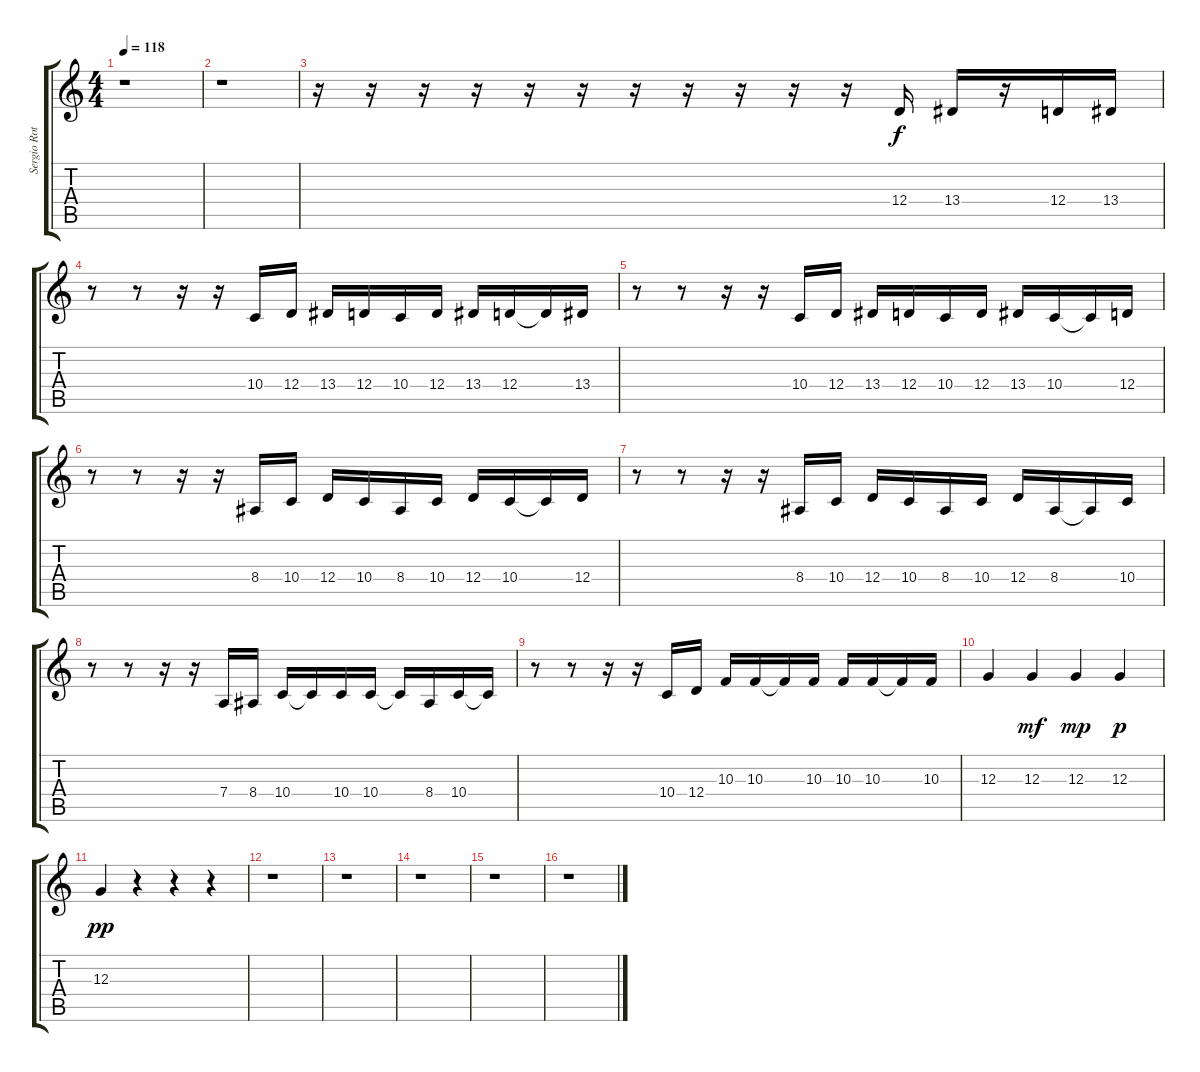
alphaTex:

\track ("Sergio Rotman" "Sergio Rot") {instrument tenorsax}
\staff {score tabs}
\tuning (E4 B3 G3 D3 A2 E2) {hide}
\ts (4 4)
\tempo 118
\clef g2
\ks c
r.1{dy f} |
r.1 |
r.16 r.16 r.16 r.16 r.16 r.16 r.16 r.16 r.16 r.16 r.16 12.4.16 13.4.16 r.16 12.4.16 13.4.16 |
r.8 r.8 r.16 r.16 10.4.16 12.4.16 13.4.16 12.4.16 10.4.16 12.4.16 13.4.16 12.4.16 12.4{t}.16 13.4.16 |
r.8 r.8 r.16 r.16 10.4.16 12.4.16 13.4.16 12.4.16 10.4.16 12.4.16 13.4.16 10.4.16 10.4{t}.16 12.4.16 |
r.8 r.8 r.16 r.16 8.4.16 10.4.16 12.4.16 10.4.16 8.4.16 10.4.16 12.4.16 10.4.16 10.4{t}.16 12.4.16 |
r.8 r.8 r.16 r.16 8.4.16 10.4.16 12.4.16 10.4.16 8.4.16 10.4.16 12.4.16 8.4.16 8.4{t}.16 10.4.16 |
r.8 r.8 r.16 r.16 7.4.16 8.4.16 10.4.16 10.4{t}.16 10.4.16 10.4.16 10.4{t}.16 8.4.16 10.4.16 10.4{t}.16 |
r.8 r.8 r.16 r.16 10.4.16 12.4.16 10.3.16 10.3.16 10.3{t}.16 10.3.16 10.3.16 10.3.16 10.3{t}.16 10.3.16 |
12.3.4 12.3.4{dy mf} 12.3.4{dy mp} 12.3.4{dy p} |
12.3.4{dy pp} r.4 r.4 r.4 |
r.1 |
r.1 |
r.1 |
r.1 |
r.1
